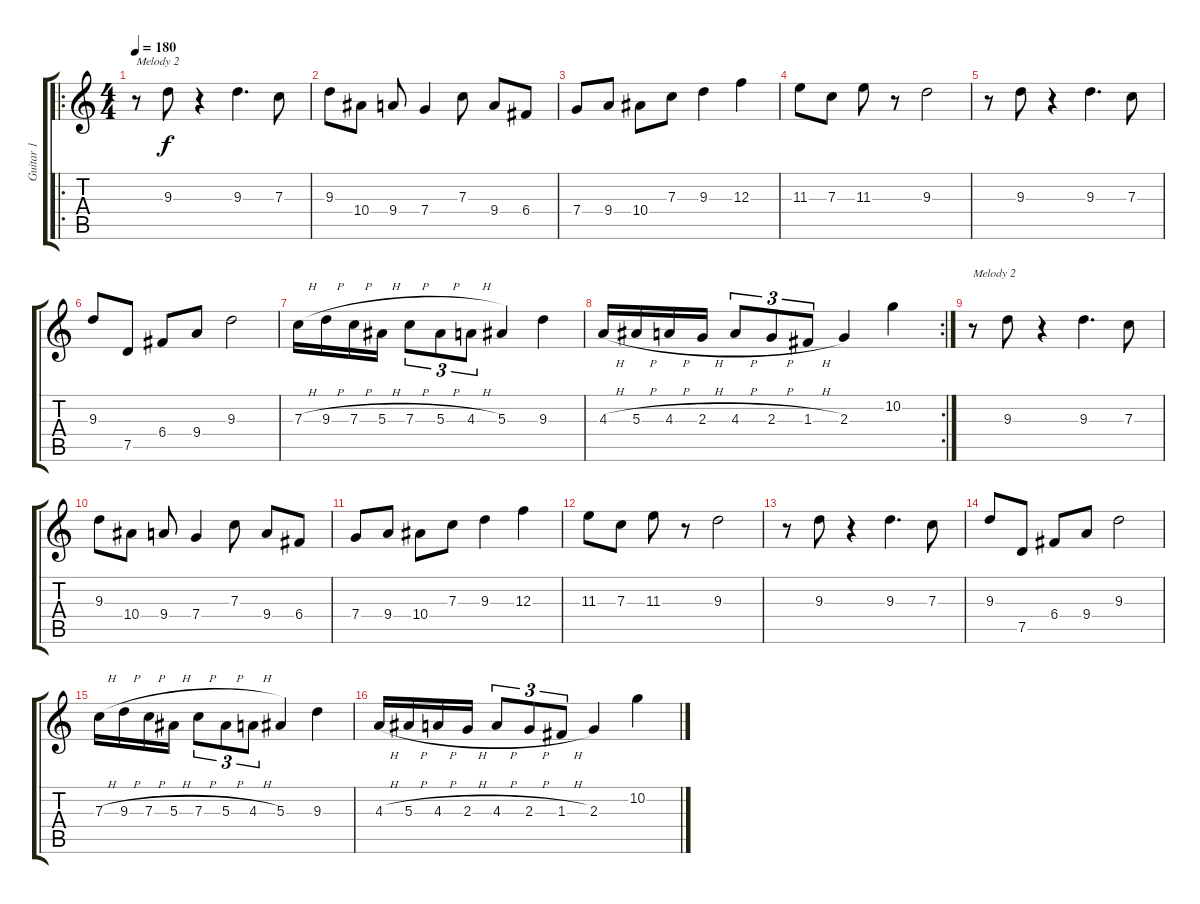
\track ("Guitar 1" "Guitar 1") {instrument acousticguitarnylon}
\staff {score tabs}
\tuning (D4 A3 F3 C3 G2 D2) {hide}
\ro
\ts (4 4)
\tempo 180
\clef g2
\ks c
r.8{txt "Melody 2" dy f} 9.3.8 r.4 9.3.4{d} 7.3.8 |
9.3.8 10.4.8 9.4.8 7.4.4 7.3.8 9.4.8 6.4.8 |
7.4.8 9.4.8 10.4.8 7.3.8 9.3.4 12.3.4 |
11.3.8 7.3.8 11.3.8 r.8 9.3.2 |
r.8 9.3.8 r.4 9.3.4{d} 7.3.8 |
9.3.8 7.5.8 6.4.8 9.4.8 9.3.2 |
7.3{h}.16 9.3{h}.16 7.3{h}.16 5.3{h}.16 7.3{h}.8{tu (3 2)} 5.3{h}.8{tu (3 2)} 4.3{h}.8{tu (3 2)} 5.3.4 9.3.4 |
\rc 2
4.3{h}.16 5.3{h}.16 4.3{h}.16 2.3{h}.16 4.3{h}.8{tu (3 2)} 2.3{h}.8{tu (3 2)} 1.3{h}.8{tu (3 2)} 2.3.4 10.2.4 |
r.8{txt "Melody 2"} 9.3.8 r.4 9.3.4{d} 7.3.8 |
9.3.8 10.4.8 9.4.8 7.4.4 7.3.8 9.4.8 6.4.8 |
7.4.8 9.4.8 10.4.8 7.3.8 9.3.4 12.3.4 |
11.3.8 7.3.8 11.3.8 r.8 9.3.2 |
r.8 9.3.8 r.4 9.3.4{d} 7.3.8 |
9.3.8 7.5.8 6.4.8 9.4.8 9.3.2 |
7.3{h}.16 9.3{h}.16 7.3{h}.16 5.3{h}.16 7.3{h}.8{tu (3 2)} 5.3{h}.8{tu (3 2)} 4.3{h}.8{tu (3 2)} 5.3.4 9.3.4 |
4.3{h}.16 5.3{h}.16 4.3{h}.16 2.3{h}.16 4.3{h}.8{tu (3 2)} 2.3{h}.8{tu (3 2)} 1.3{h}.8{tu (3 2)} 2.3.4 10.2.4
